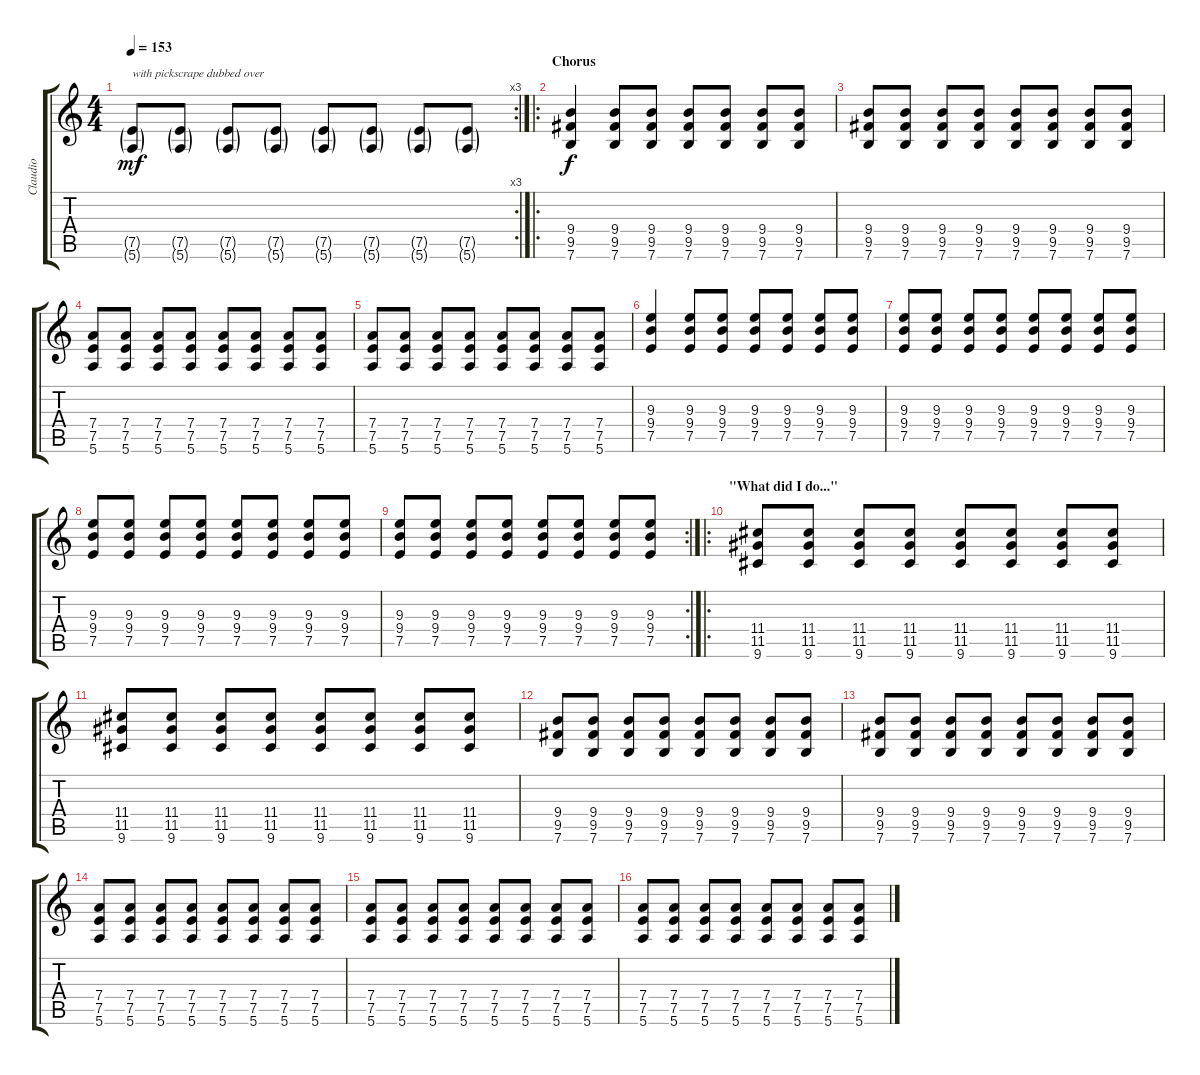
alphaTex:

\track ("Claudio" "Claudio") {instrument distortionguitar}
\staff {score tabs}
\tuning (E4 B3 G3 D3 A2 E2) {hide}
\rc 3
\ts (4 4)
\tempo 153
\clef g2
\ks c
(7.5{g} 5.6{g}).8{txt "with pickscrape dubbed over" dy mf} (7.5{g} 5.6{g}).8 (7.5{g} 5.6{g}).8 (7.5{g} 5.6{g}).8 (7.5{g} 5.6{g}).8 (7.5{g} 5.6{g}).8 (7.5{g} 5.6{g}).8 (7.5{g} 5.6{g}).8 |
\ro
\section ("" "Chorus")
(9.4 9.5 7.6).4{dy f volume 15 instrument distortionguitar} (9.4 9.5 7.6).8 (9.4 9.5 7.6).8 (9.4 9.5 7.6).8 (9.4 9.5 7.6).8 (9.4 9.5 7.6).8 (9.4 9.5 7.6).8 |
(9.4 9.5 7.6).8 (9.4 9.5 7.6).8 (9.4 9.5 7.6).8 (9.4 9.5 7.6).8 (9.4 9.5 7.6).8 (9.4 9.5 7.6).8 (9.4 9.5 7.6).8 (9.4 9.5 7.6).8 |
(7.4 7.5 5.6).8 (7.4 7.5 5.6).8 (7.4 7.5 5.6).8 (7.4 7.5 5.6).8 (7.4 7.5 5.6).8 (7.4 7.5 5.6).8 (7.4 7.5 5.6).8 (7.4 7.5 5.6).8 |
(7.4 7.5 5.6).8 (7.4 7.5 5.6).8 (7.4 7.5 5.6).8 (7.4 7.5 5.6).8 (7.4 7.5 5.6).8 (7.4 7.5 5.6).8 (7.4 7.5 5.6).8 (7.4 7.5 5.6).8 |
(9.3 9.4 7.5).4{volume 14 instrument overdrivenguitar} (9.3 9.4 7.5).8 (9.3 9.4 7.5).8 (9.3 9.4 7.5).8 (9.3 9.4 7.5).8 (9.3 9.4 7.5).8 (9.3 9.4 7.5).8 |
(9.3 9.4 7.5).8 (9.3 9.4 7.5).8 (9.3 9.4 7.5).8 (9.3 9.4 7.5).8 (9.3 9.4 7.5).8 (9.3 9.4 7.5).8 (9.3 9.4 7.5).8 (9.3 9.4 7.5).8 |
(9.3 9.4 7.5).8 (9.3 9.4 7.5).8 (9.3 9.4 7.5).8 (9.3 9.4 7.5).8 (9.3 9.4 7.5).8 (9.3 9.4 7.5).8 (9.3 9.4 7.5).8 (9.3 9.4 7.5).8 |
\rc 2
(9.3 9.4 7.5).8 (9.3 9.4 7.5).8 (9.3 9.4 7.5).8 (9.3 9.4 7.5).8 (9.3 9.4 7.5).8 (9.3 9.4 7.5).8 (9.3 9.4 7.5).8 (9.3 9.4 7.5).8 |
\ro
\section ("" "\"What did I do...\"")
(11.4 11.5 9.6).8 (11.4 11.5 9.6).8 (11.4 11.5 9.6).8 (11.4 11.5 9.6).8 (11.4 11.5 9.6).8 (11.4 11.5 9.6).8 (11.4 11.5 9.6).8 (11.4 11.5 9.6).8 |
(11.4 11.5 9.6).8 (11.4 11.5 9.6).8 (11.4 11.5 9.6).8 (11.4 11.5 9.6).8 (11.4 11.5 9.6).8 (11.4 11.5 9.6).8 (11.4 11.5 9.6).8 (11.4 11.5 9.6).8 |
(9.4 9.5 7.6).8 (9.4 9.5 7.6).8 (9.4 9.5 7.6).8 (9.4 9.5 7.6).8 (9.4 9.5 7.6).8 (9.4 9.5 7.6).8 (9.4 9.5 7.6).8 (9.4 9.5 7.6).8 |
(9.4 9.5 7.6).8 (9.4 9.5 7.6).8 (9.4 9.5 7.6).8 (9.4 9.5 7.6).8 (9.4 9.5 7.6).8 (9.4 9.5 7.6).8 (9.4 9.5 7.6).8 (9.4 9.5 7.6).8 |
(7.4 7.5 5.6).8 (7.4 7.5 5.6).8 (7.4 7.5 5.6).8 (7.4 7.5 5.6).8 (7.4 7.5 5.6).8 (7.4 7.5 5.6).8 (7.4 7.5 5.6).8 (7.4 7.5 5.6).8 |
(7.4 7.5 5.6).8 (7.4 7.5 5.6).8 (7.4 7.5 5.6).8 (7.4 7.5 5.6).8 (7.4 7.5 5.6).8 (7.4 7.5 5.6).8 (7.4 7.5 5.6).8 (7.4 7.5 5.6).8 |
(7.4 7.5 5.6).8 (7.4 7.5 5.6).8 (7.4 7.5 5.6).8 (7.4 7.5 5.6).8 (7.4 7.5 5.6).8 (7.4 7.5 5.6).8 (7.4 7.5 5.6).8 (7.4 7.5 5.6).8
